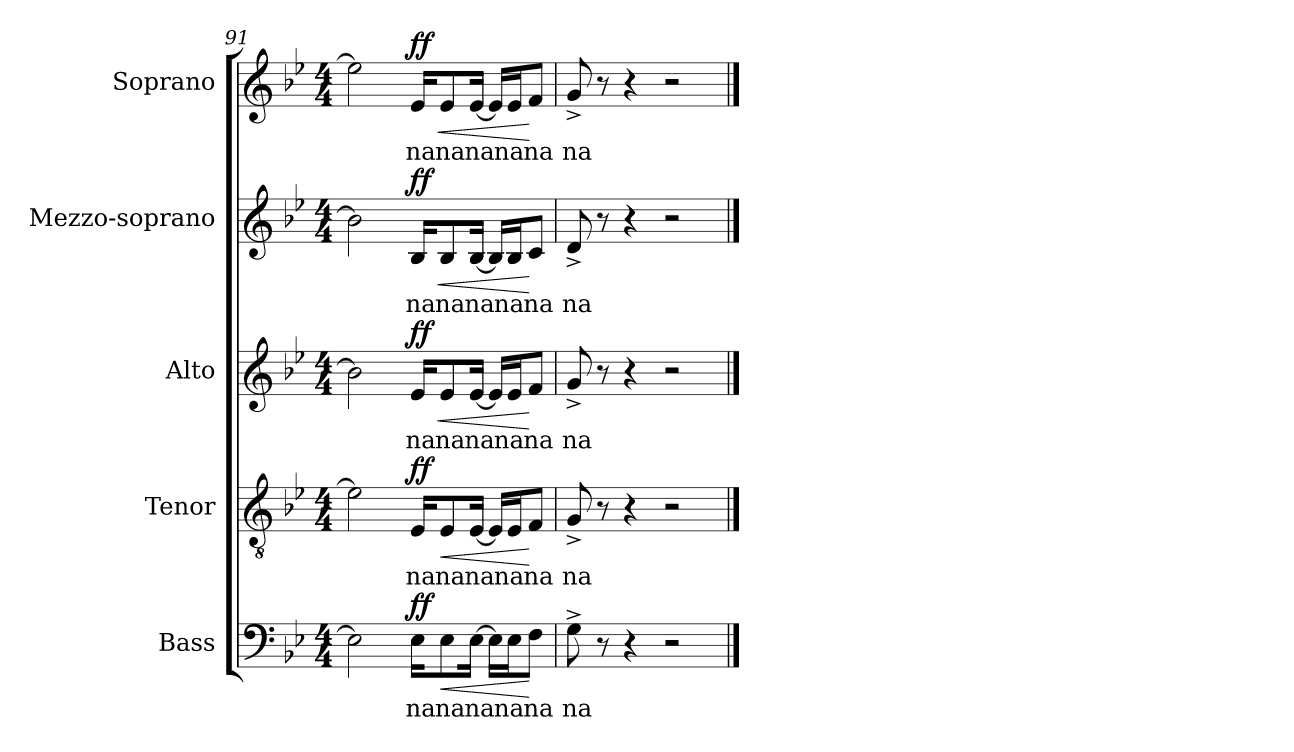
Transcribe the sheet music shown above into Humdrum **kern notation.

**kern	**text	**dynam	**kern	**text	**dynam	**kern	**text	**dynam	**kern	**text	**dynam	**kern	**text	**dynam
*part5	*part5	*part5	*part4	*part4	*part4	*part3	*part3	*part3	*part2	*part2	*part2	*part1	*part1	*part1
*staff5	*staff5	*staff5	*staff4	*staff4	*staff4	*staff3	*staff3	*staff3	*staff2	*staff2	*staff2	*staff1	*staff1	*staff1
*I"Bass	*	*	*I"Tenor	*	*	*I"Alto	*	*	*I"Mezzo-soprano	*	*	*I"Soprano	*	*
*I'B.	*	*	*I'T.	*	*	*I'A.	*	*	*I'M-S.	*	*	*I'S.	*	*
*clefF4	*	*	*clefGv2	*	*	*clefG2	*	*	*clefG2	*	*	*clefG2	*	*
*	*	*	*ITrd7c12	*	*	*	*	*	*	*	*	*	*	*
*k[b-e-]	*	*	*k[b-e-]	*	*	*k[b-e-]	*	*	*k[b-e-]	*	*	*k[b-e-]	*	*
*g:	*	*	*g:	*	*	*g:	*	*	*g:	*	*	*g:	*	*
*M4/4	*	*	*M4/4	*	*	*M4/4	*	*	*M4/4	*	*	*M4/4	*	*
=91	=91	=91	=91	=91	=91	=91	=91	=91	=91	=91	=91	=91	=91	=91
2E-i\]	.	.	2E-i\]	.	.	2b-i\]	.	.	2b-i\]	.	.	2ee-i\]	.	.
!	!LO:LY:b:color=#000000	!	!	!	!	!	!	!	!	!	!	!	!	!
!	!	!	!	!LO:LY:b:color=#000000	!	!	!	!	!	!	!	!	!	!
!	!	!	!	!	!	!	!LO:LY:b:color=#000000	!LO:HP:b	!	!	!	!	!	!
!	!	!	!	!	!	!	!	!	!	!LO:LY:b:color=#000000	!LO:HP:b	!	!	!
!	!	!	!	!	!	!	!	!	!	!	!	!	!LO:LY:b:color=#000000	!LO:HP:b
16E-i\KL	na	ff	16EE-i/KL	na	ff	16e-i/KL	na	< ff	16B-i/KL	na	< ff	16e-i/KL	na	< ff
!	!LO:LY:b:color=#000000	!LO:HP:b	!	!	!	!	!	!	!	!	!	!	!	!
!	!	!	!	!LO:LY:b:color=#000000	!LO:HP:b	!	!	!	!	!	!	!	!	!
!	!	!	!	!	!	!	!LO:LY:b:color=#000000	!	!	!	!	!	!	!
!	!	!	!	!	!	!	!	!	!	!LO:LY:b:color=#000000	!	!	!	!
!	!	!	!	!	!	!	!	!	!	!	!	!	!LO:LY:b:color=#000000	!
8E-i\	na	<	8EE-i/	na	<	8e-i/	na	.	8B-i/	na	.	8e-i/	na	.
!	!LO:LY:b:color=#000000	!	!	!	!	!	!	!	!	!	!	!	!	!
!	!	!	!	!LO:LY:b:color=#000000	!	!	!	!	!	!	!	!	!	!
!	!	!	!	!	!	!	!LO:LY:b:color=#000000	!	!	!	!	!	!	!
!	!	!	!	!	!	!	!	!	!	!LO:LY:b:color=#000000	!	!	!	!
!	!	!	!	!	!	!	!	!	!	!	!	!	!LO:LY:b:color=#000000	!
[16E-i\Jk	na	.	[16EE-i/Jk	na	.	[16e-i/Jk	na	.	[16B-i/Jk	na	.	[16e-i/Jk	na	.
16E-i\LL]	.	.	16EE-i/LL]	.	.	16e-i/LL]	.	.	16B-i/LL]	.	.	16e-i/LL]	.	.
!	!LO:LY:b:color=#000000	!	!	!	!	!	!	!	!	!	!	!	!	!
!	!	!	!	!LO:LY:b:color=#000000	!	!	!	!	!	!	!	!	!	!
!	!	!	!	!	!	!	!LO:LY:b:color=#000000	!	!	!	!	!	!	!
!	!	!	!	!	!	!	!	!	!	!LO:LY:b:color=#000000	!	!	!	!
!	!	!	!	!	!	!	!	!	!	!	!	!	!LO:LY:b:color=#000000	!
16E-i\J	na	.	16EE-i/J	na	.	16e-i/J	na	.	16B-i/J	na	.	16e-i/J	na	.
!	!LO:LY:b:color=#000000	!	!	!	!	!	!	!	!	!	!	!	!	!
!	!	!	!	!LO:LY:b:color=#000000	!	!	!	!	!	!	!	!	!	!
!	!	!	!	!	!	!	!LO:LY:b:color=#000000	!	!	!	!	!	!	!
!	!	!	!	!	!	!	!	!	!	!LO:LY:b:color=#000000	!	!	!	!
!	!	!	!	!	!	!	!	!	!	!	!	!	!LO:LY:b:color=#000000	!
8Fi\J	na	[	8FFi/J	na	[	8fi/J	na	[	8ci/J	na	[	8fi/J	na	[
=92	=92	=92	=92	=92	=92	=92	=92	=92	=92	=92	=92	=92	=92	=92
!	!LO:LY:b:color=#000000	!	!	!	!	!	!	!	!	!	!	!	!	!
!	!	!	!	!LO:LY:b:color=#000000	!	!	!	!	!	!	!	!	!	!
!	!	!	!	!	!	!	!LO:LY:b:color=#000000	!	!	!	!	!	!	!
!	!	!	!	!	!	!	!	!	!	!LO:LY:b:color=#000000	!	!	!	!
!	!	!	!	!	!	!	!	!	!	!	!	!	!LO:LY:b:color=#000000	!
8G^i\	na	.	8GG^i/	na	.	8g^i/	na	.	8d^i/	na	.	8g^i/	na	.
8r	.	.	8r	.	.	8r	.	.	8r	.	.	8r	.	.
4r	.	.	4r	.	.	4r	.	.	4r	.	.	4r	.	.
2r	.	.	2r	.	.	2r	.	.	2r	.	.	2r	.	.
==	==	==	==	==	==	==	==	==	==	==	==	==	==	==
*-	*-	*-	*-	*-	*-	*-	*-	*-	*-	*-	*-	*-	*-	*-
